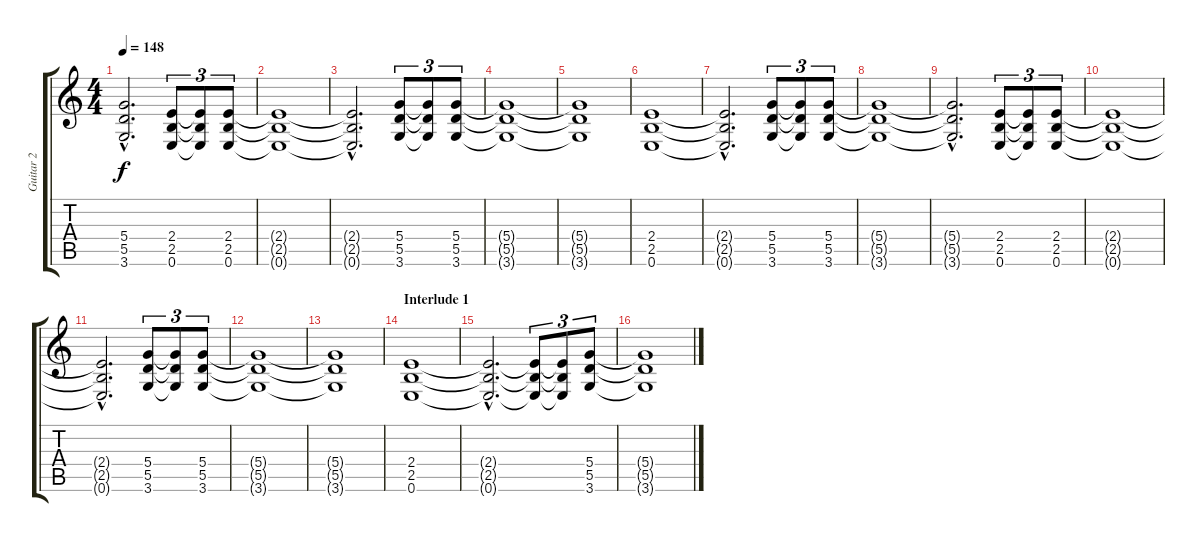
\track ("Guitar 2" "Guitar 2") {instrument overdrivenguitar}
\staff {score tabs}
\tuning (E4 B3 G3 D3 A2 E2) {hide}
\ts (4 4)
\tempo 148
\clef g2
\ks c
(5.4{hac t} 5.5{hac t} 3.6{hac t}).2{d dy f} (2.4 2.5 0.6).8{tu (3 2)} (2.4{t} 2.5{t} 0.6{t}).8{tu (3 2)} (2.4 2.5 0.6).8{tu (3 2)} |
(2.4{t} 2.5{t} 0.6{t}).1 |
(2.4{hac t} 2.5{hac t} 0.6{hac t}).2{d} (5.4 5.5 3.6).8{tu (3 2)} (5.4{t} 5.5{t} 3.6{t}).8{tu (3 2)} (5.4 5.5 3.6).8{tu (3 2)} |
(5.4{t} 5.5{t} 3.6{t}).1 |
(5.4{t} 5.5{t} 3.6{t}).1 |
(2.4 2.5 0.6).1 |
(2.4{hac t} 2.5{hac t} 0.6{hac t}).2{d} (5.4 5.5 3.6).8{tu (3 2)} (5.4{t} 5.5{t} 3.6{t}).8{tu (3 2)} (5.4 5.5 3.6).8{tu (3 2)} |
(5.4{t} 5.5{t} 3.6{t}).1 |
(5.4{hac t} 5.5{hac t} 3.6{hac t}).2{d} (2.4 2.5 0.6).8{tu (3 2)} (2.4{t} 2.5{t} 0.6{t}).8{tu (3 2)} (2.4 2.5 0.6).8{tu (3 2)} |
(2.4{t} 2.5{t} 0.6{t}).1 |
(2.4{hac t} 2.5{hac t} 0.6{hac t}).2{d} (5.4 5.5 3.6).8{tu (3 2)} (5.4{t} 5.5{t} 3.6{t}).8{tu (3 2)} (5.4 5.5 3.6).8{tu (3 2)} |
(5.4{t} 5.5{t} 3.6{t}).1 |
(5.4{t} 5.5{t} 3.6{t}).1 |
\section ("" "Interlude 1")
(2.4 2.5 0.6).1 |
(2.4{hac t} 2.5{hac t} 0.6{hac t}).2{d} (2.4{t} 2.5{t} 0.6{t}).8{tu (3 2)} (2.4{t} 2.5{t} 0.6{t}).8{tu (3 2)} (5.4 5.5 3.6).8{tu (3 2)} |
(5.4{t} 5.5{t} 3.6{t}).1
